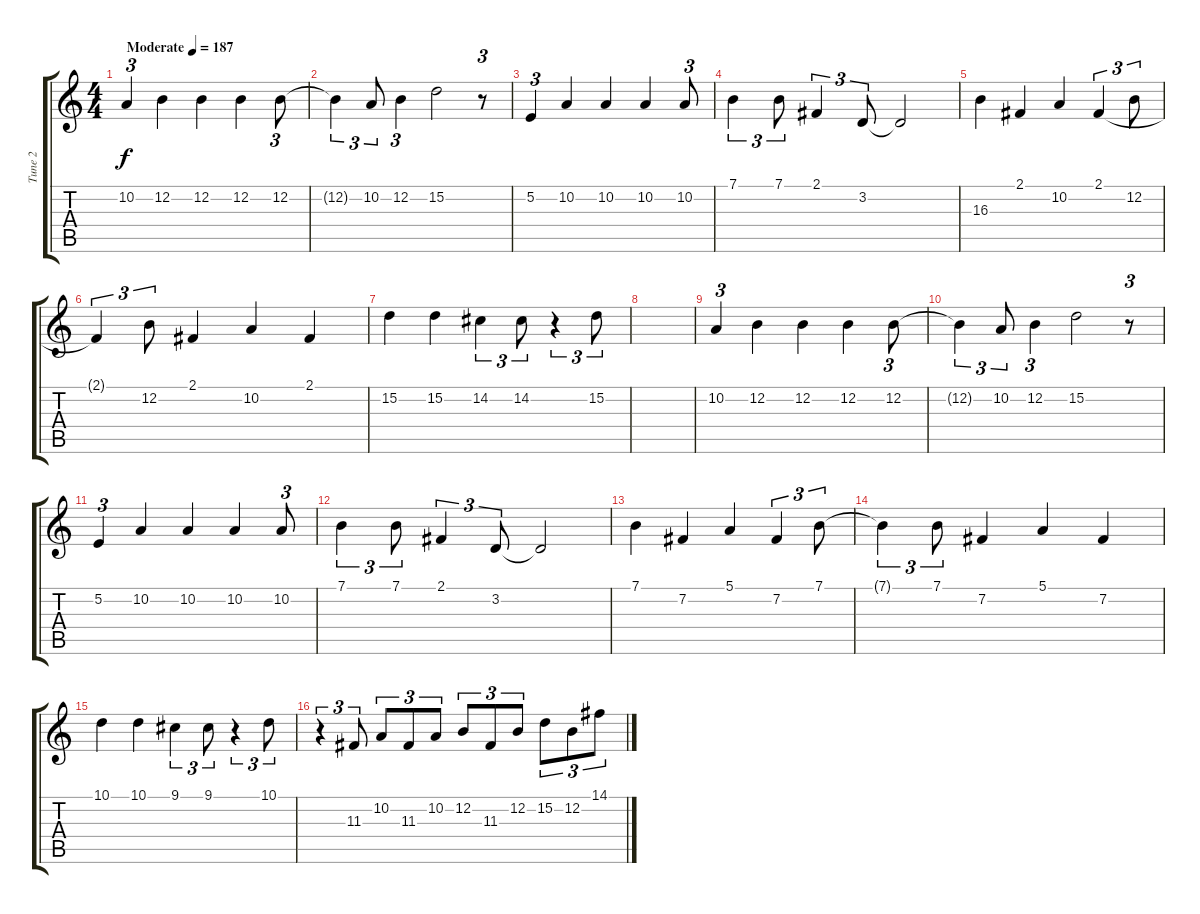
\track ("Tune 2" "Tune 2") {instrument acousticgrandpiano}
\staff {score tabs}
\tuning (E4 B3 G3 D3 A2 E2) {hide}
\ts (4 4)
\tempo (187 "Moderate")
\clef g2
\ks c
10.2.4{tu (3 2) dy f instrument acousticgrandpiano} 12.2.4 12.2.4 12.2.4 12.2.8{tu (3 2)} |
12.2{t}.4{tu (3 2)} 10.2.8{tu (3 2)} 12.2.4{tu (3 2)} 15.2.2 r.8{tu (3 2)} |
5.2.4{tu (3 2)} 10.2.4 10.2.4 10.2.4 10.2.8{tu (3 2)} |
7.1.4{tu (3 2)} 7.1.8{tu (3 2)} 2.1.4{tu (3 2)} 3.2.8{tu (3 2)} 3.2{t}.2 |
16.3.4 2.1.4 10.2.4 2.1.4{tu (3 2)} 12.2.8{tu (3 2)} |
2.1{t}.4{tu (3 2)} 12.2.8{tu (3 2)} 2.1.4 10.2.4 2.1.4 |
15.2.4 15.2.4 14.2.4{tu (3 2)} 14.2.8{tu (3 2)} r.4{tu (3 2)} 15.2.8{tu (3 2)} |
|
10.2.4{tu (3 2)} 12.2.4 12.2.4 12.2.4 12.2.8{tu (3 2)} |
12.2{t}.4{tu (3 2)} 10.2.8{tu (3 2)} 12.2.4{tu (3 2)} 15.2.2 r.8{tu (3 2)} |
5.2.4{tu (3 2)} 10.2.4 10.2.4 10.2.4 10.2.8{tu (3 2)} |
7.1.4{tu (3 2)} 7.1.8{tu (3 2)} 2.1.4{tu (3 2)} 3.2.8{tu (3 2)} 3.2{t}.2 |
7.1.4 7.2.4 5.1.4 7.2.4{tu (3 2)} 7.1.8{tu (3 2)} |
7.1{t}.4{tu (3 2)} 7.1.8{tu (3 2)} 7.2.4 5.1.4 7.2.4 |
10.1.4 10.1.4 9.1.4{tu (3 2)} 9.1.8{tu (3 2)} r.4{tu (3 2)} 10.1.8{tu (3 2)} |
r.4{tu (3 2)} 11.3.8{tu (3 2)} 10.2.8{tu (3 2)} 11.3.8{tu (3 2)} 10.2.8{tu (3 2)} 12.2.8{tu (3 2)} 11.3.8{tu (3 2)} 12.2.8{tu (3 2)} 15.2.8{tu (3 2)} 12.2.8{tu (3 2)} 14.1.8{tu (3 2)}
